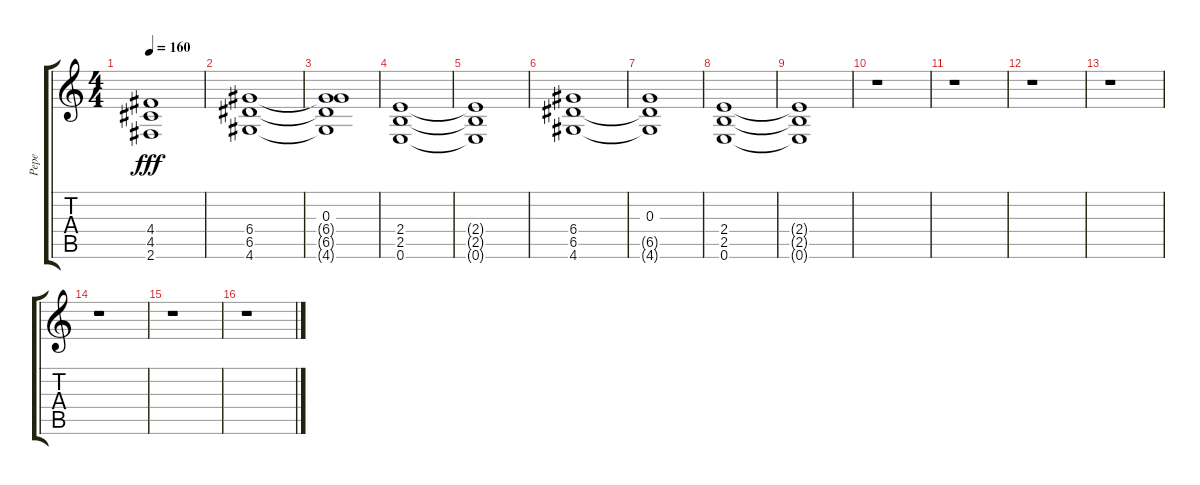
\track ("Pepe" "Pepe") {instrument acousticguitarsteel}
\staff {score tabs}
\tuning (E4 B3 G3 D3 A2 E2) {hide}
\ts (4 4)
\tempo 160
\clef g2
\ks c
(4.4 4.5 2.6).1{dy fff} |
(6.4 6.5 4.6).1 |
(0.3 6.4{t} 6.5{t} 4.6{t}).1 |
(2.4 2.5 0.6).1 |
(2.4{t} 2.5{t} 0.6{t}).1 |
(6.4 6.5 4.6).1 |
(0.3 6.5{t} 4.6{t}).1 |
(2.4 2.5 0.6).1 |
(2.4{t} 2.5{t} 0.6{t}).1 |
r.1 |
r.1 |
r.1 |
r.1 |
r.1 |
r.1 |
r.1
